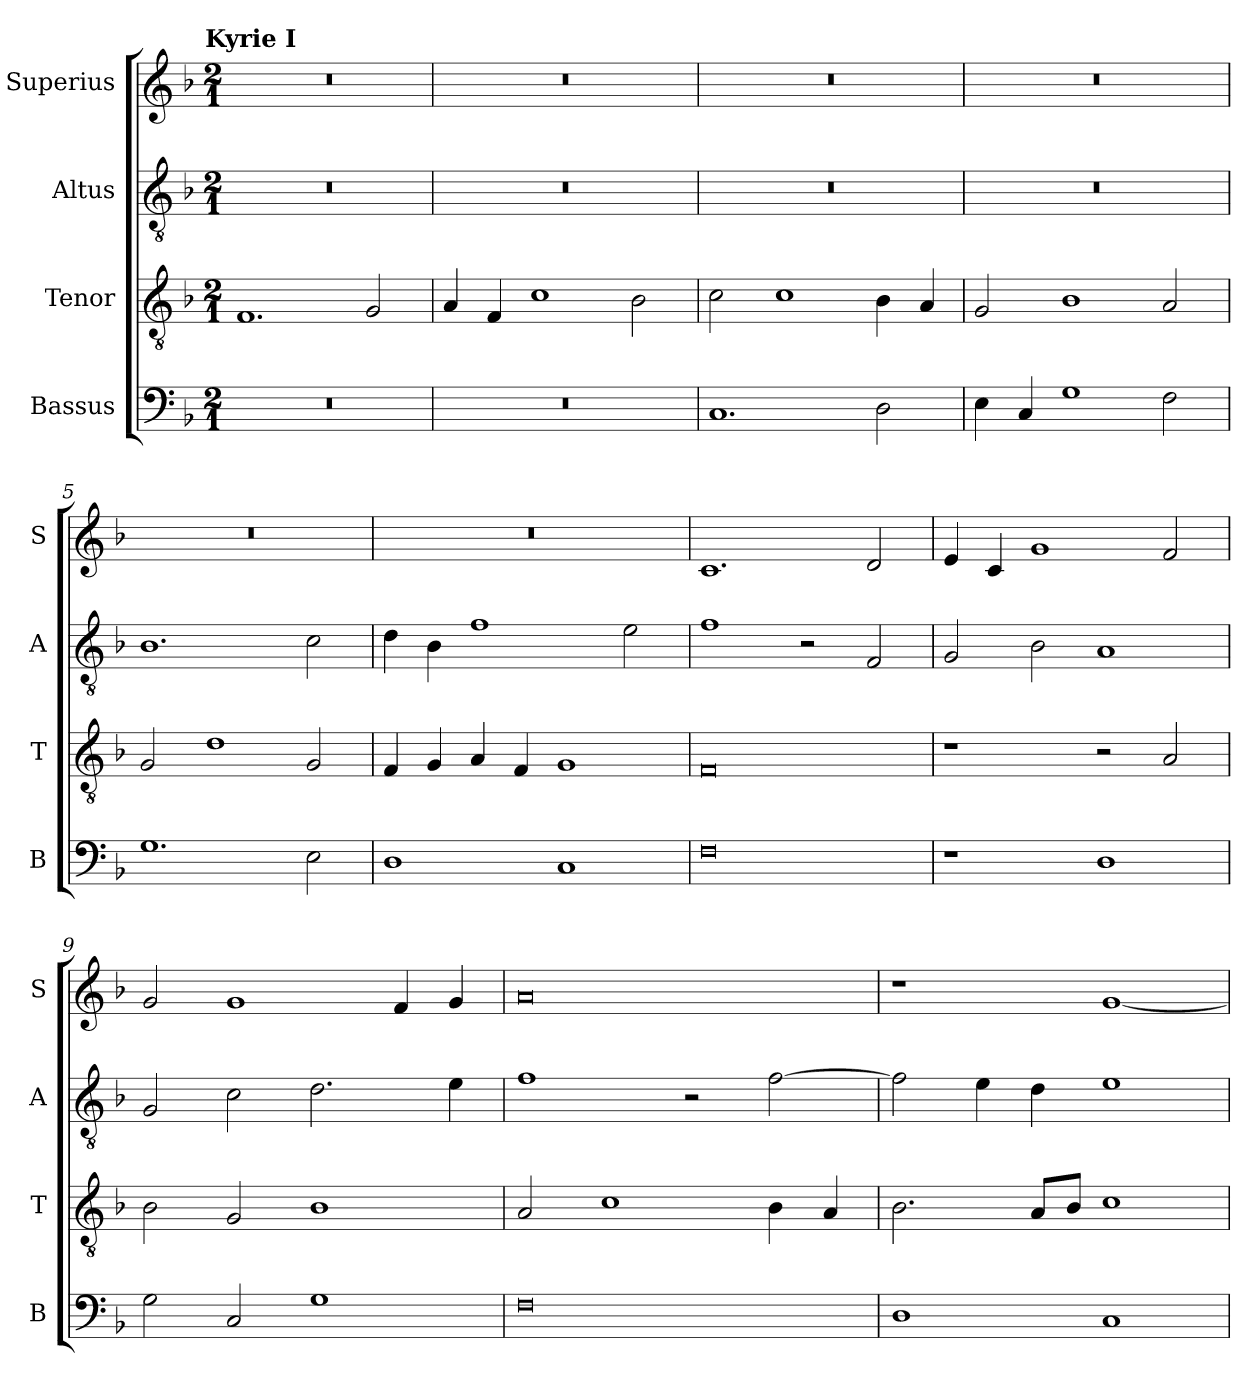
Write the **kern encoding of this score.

**kern	**kern	**kern	**kern
*part4	*part3	*part2	*part1
*staff4	*staff3	*staff2	*staff1
*I"Bassus	*I"Tenor	*I"Altus	*I"Superius
*I'B	*I'T	*I'A	*I'S
*clefF4	*clefGv2	*clefGv2	*clefG2
*k[b-]	*k[b-]	*k[b-]	*k[b-]
!!LO:TX:omd:t=Kyrie I
*M2/1	*M2/1	*M2/1	*M2/1
=1	=1	=1	=1
0r	1.F	0r	0r
.	2G/	.	.
=2	=2	=2	=2
0r	4A/	0r	0r
.	4F/	.	.
.	1c	.	.
.	2B-\	.	.
=3	=3	=3	=3
1.C	2c\	0r	0r
.	1c	.	.
2D\	4B-\	.	.
.	4A/	.	.
=4	=4	=4	=4
4E\	2G/	0r	0r
4C/	.	.	.
1G	1B-	.	.
2F\	2A/	.	.
=5	=5	=5	=5
1.G	2G/	1.B-	0r
.	1d	.	.
2E\	2G/	2c\	.
=6	=6	=6	=6
1D	4F/	4d\	0r
.	4G/	4B-\	.
.	4A/	1f	.
.	4F/	.	.
1C	1G	.	.
.	.	2e\	.
=7	=7	=7	=7
0F	0F	1f	1.c
.	.	2r	.
.	.	2F/	2d/
=8	=8	=8	=8
1r	1r	2G/	4e/
.	.	.	4c/
.	.	2B-\	1g
1D	2r	1A	.
.	2A/	.	2f/
=9	=9	=9	=9
2G\	2B-\	2G/	2g/
2C/	2G/	2c\	1g
1G	1B-	2.d\	.
.	.	.	4f/
.	.	4e\	4g/
=10	=10	=10	=10
0F	2A/	1f	0a
.	1c	.	.
.	.	2r	.
.	4B-\	[2f\	.
.	4A/	.	.
=11	=11	=11	=11
1D	2.B-\	2f\]	1r
.	.	4e\	.
.	8A/L	4d\	.
.	8B-/J	.	.
1C	1c	1e	[1g
=	=	=	=
*-	*-	*-	*-
